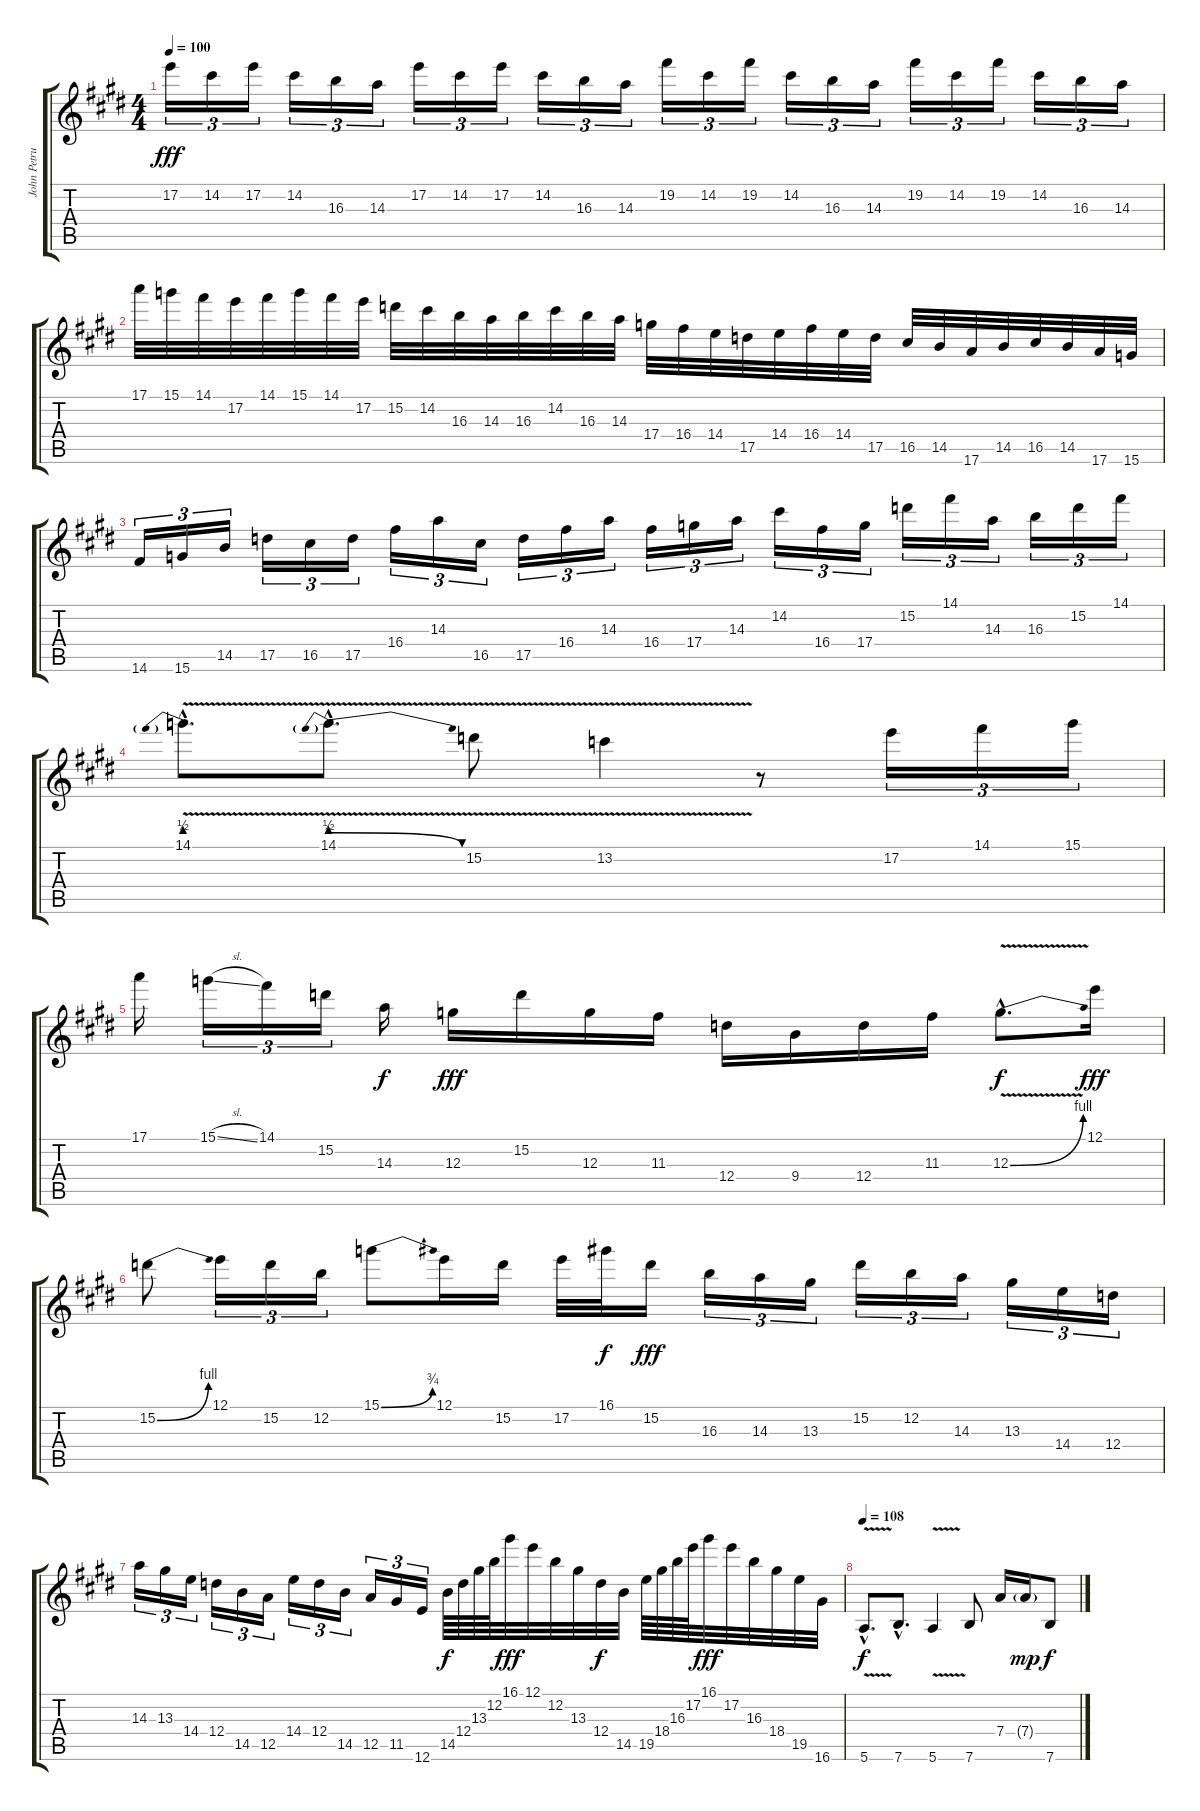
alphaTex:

\track ("John Petrucci" "John Petru") {instrument overdrivenguitar}
\staff {score tabs}
\tuning (E4 B3 G3 D3 A2 E2) {hide}
\ts (4 4)
\tempo 100
\clef g2
\ks e
17.2.16{tu (3 2) dy fff} 14.2.16{tu (3 2)} 17.2.16{tu (3 2)} 14.2.16{tu (3 2)} 16.3.16{tu (3 2)} 14.3.16{tu (3 2)} 17.2.16{tu (3 2)} 14.2.16{tu (3 2)} 17.2.16{tu (3 2)} 14.2.16{tu (3 2)} 16.3.16{tu (3 2)} 14.3.16{tu (3 2)} 19.2.16{tu (3 2)} 14.2.16{tu (3 2)} 19.2.16{tu (3 2)} 14.2.16{tu (3 2)} 16.3.16{tu (3 2)} 14.3.16{tu (3 2)} 19.2.16{tu (3 2)} 14.2.16{tu (3 2)} 19.2.16{tu (3 2)} 14.2.16{tu (3 2)} 16.3.16{tu (3 2)} 14.3.16{tu (3 2)} |
17.1.32 15.1.32 14.1.32 17.2.32 14.1.32 15.1.32 14.1.32 17.2.32 15.2.32 14.2.32 16.3.32 14.3.32 16.3.32 14.2.32 16.3.32 14.3.32 17.4.32 16.4.32 14.4.32 17.5.32 14.4.32 16.4.32 14.4.32 17.5.32 16.5.32 14.5.32 17.6.32 14.5.32 16.5.32 14.5.32 17.6.32 15.6.32 |
14.6.16{tu (3 2)} 15.6.16{tu (3 2)} 14.5.16{tu (3 2)} 17.5.16{tu (3 2)} 16.5.16{tu (3 2)} 17.5.16{tu (3 2)} 16.4.16{tu (3 2)} 14.3.16{tu (3 2)} 16.5.16{tu (3 2)} 17.5.16{tu (3 2)} 16.4.16{tu (3 2)} 14.3.16{tu (3 2)} 16.4.16{tu (3 2)} 17.4.16{tu (3 2)} 14.3.16{tu (3 2)} 14.2.16{tu (3 2)} 16.4.16{tu (3 2)} 17.4.16{tu (3 2)} 15.2.16{tu (3 2)} 14.1.16{tu (3 2)} 14.3.16{tu (3 2)} 16.3.16{tu (3 2)} 15.2.16{tu (3 2)} 14.1.16{tu (3 2)} |
14.1{be (prebend 0 2 60 2) v hac}.8{d} 14.1{be (prebendrelease 0 2 60 0) v hac}.8{d} 15.2{v}.8 13.2{v}.4 r.8 17.2.16{tu (3 2)} 14.1.16{tu (3 2)} 15.1.16{tu (3 2)} |
17.1.16 15.1{sl}.16{tu (3 2)} 14.1.16{tu (3 2)} 15.2.16{tu (3 2)} 14.3.16{dy f} 12.3.16{dy fff} 15.2.16 12.3.16 11.3.16 12.4.16 9.4.16 12.4.16 11.3.16 12.3{be (bend 0 0 60 4) v hac}.8{d dy f} 12.1.16{dy fff} |
15.2{be (bend 0 0 60 4)}.8 12.1.16{tu (3 2)} 15.2.16{tu (3 2)} 12.2.16{tu (3 2)} 15.1{be (bend 0 0 60 3)}.8 12.1.16 15.2.16 17.2.32 16.1.32{dy f} 15.2.16{dy fff} 16.3.16{tu (3 2)} 14.3.16{tu (3 2)} 13.3.16{tu (3 2)} 15.2.16{tu (3 2)} 12.2.16{tu (3 2)} 14.3.16{tu (3 2)} 13.3.16{tu (3 2)} 14.4.16{tu (3 2)} 12.4.16{tu (3 2)} |
14.3.16{tu (3 2)} 13.3.16{tu (3 2)} 14.4.16{tu (3 2)} 12.4.16{tu (3 2)} 14.5.16{tu (3 2)} 12.5.16{tu (3 2)} 14.4.16{tu (3 2)} 12.4.16{tu (3 2)} 14.5.16{tu (3 2)} 12.5.16{tu (3 2)} 11.5.16{tu (3 2)} 12.6.16{tu (3 2)} 14.5.64{dy f} 12.4.64 13.3.64 12.2.64 16.1.32{dy fff} 12.1.32 12.2.32 13.3.32 12.4.32{dy f} 14.5.32 19.5.64 18.4.64 16.3.64 17.2.64 16.1.32{dy fff} 17.2.32 16.3.32 18.4.32 19.5.32 16.6.32 |
\tempo 108
5.6{v hac}.8{d dy f volume 13 balance 8 instrument overdrivenguitar} 7.6{hac}.8{d} 5.6{v}.4 7.6.8 7.4.16 7.4{g}.16{dy mp} 7.6.8{dy f}
